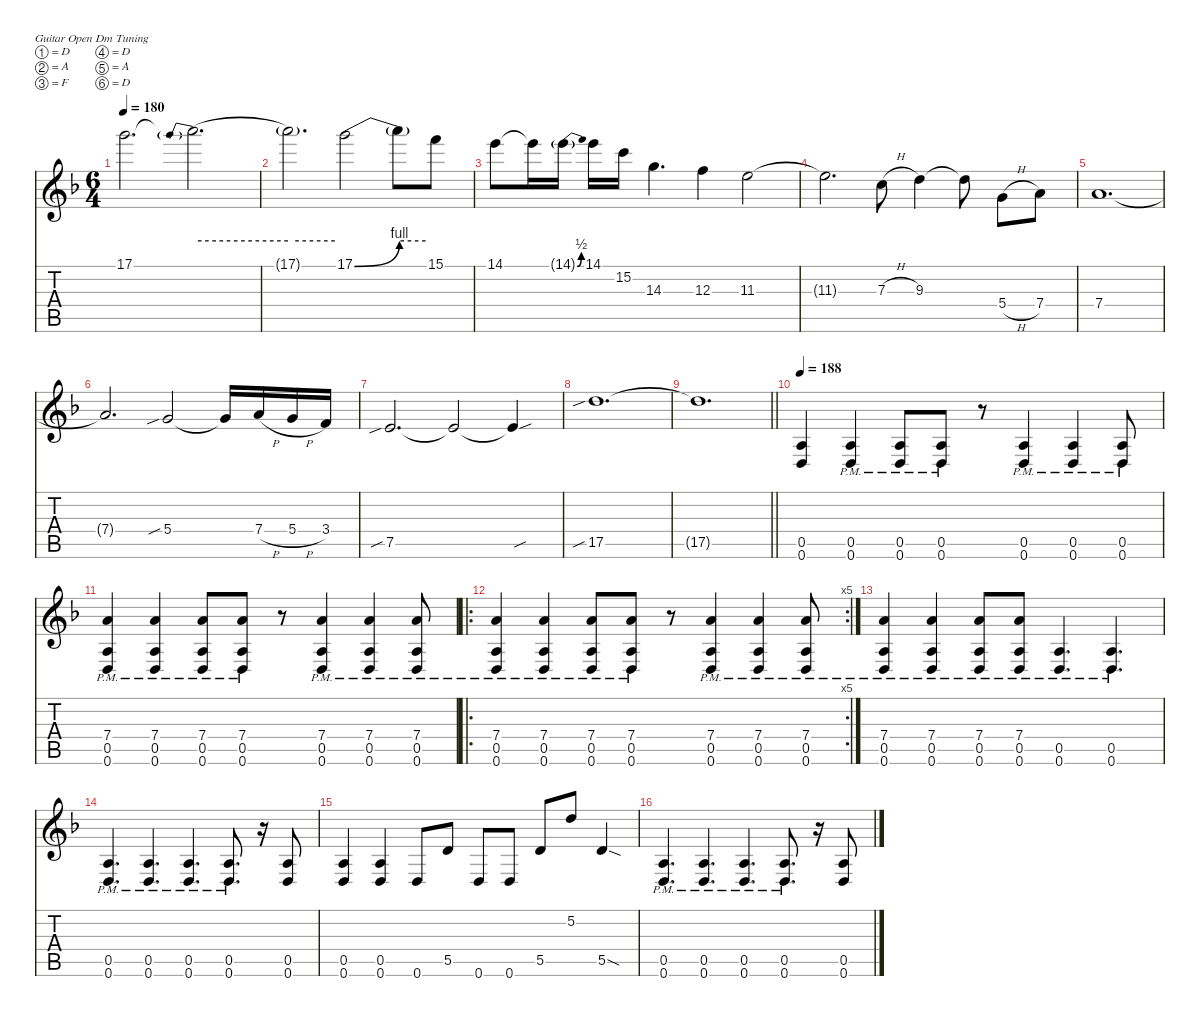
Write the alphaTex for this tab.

\defaultSystemsLayout 4
\hideDynamics
\bracketExtendMode nobrackets
\singleTrackTrackNamePolicy hidden
\multiTrackTrackNamePolicy hidden
\firstSystemTrackNameMode fullname
\firstSystemTrackNameOrientation horizontal
\otherSystemsTrackNameOrientation horizontal
\track ("Mikael Akerfeldt" "dist.guit.") {defaultSystemsLayout 4 instrument distortionguitar}
\staff {score tabs}
\tuning (D4 A3 F3 D3 A2 D2)
\ts (6 4)
\tempo 180
\clef g2
\ks dminor
17.1{t}.2{d dy f beam Down} 17.1{be (prebend 0 4 60 4) t}.2{d beam Down} |
17.1{be (hold 0 4 60 4) t}.2{d beam Down} 17.1{be (bend 0 0 60 4) acc forcenatural}.2{beam Down} 17.1{be (hold 0 4 60 4) t}.8{beam Down} 15.1{acc forcenatural}.8{beam Down} |
14.1{acc forcenatural}.8{beam Down} 14.1{t acc forcenatural}.16{beam Down} 14.1{be (bend 0 0 30 2) g acc forcenatural}.16{dy mf beam Down} 14.1{acc forcenatural}.16{dy f beam Down} 15.2{acc forcenatural}.16{beam Down} 14.3{acc forcenatural}.4{d beam Down} 12.3{acc forcenatural}.4{beam Down} 11.3{acc forcenatural}.2{beam Down} |
11.3{t acc forcenatural}.2{d beam Down} 7.3{h acc forcenatural}.8{beam Down} 9.3{acc forcenatural}.4{beam Down} 9.3{t acc forcenatural}.8{beam Down} 5.4{h acc forcenatural}.8{beam Down} 7.4{acc forcenatural}.8{beam Down} |
7.4{acc forcenatural}.1{d beam Up} |
7.4{t acc forcenatural}.2{d beam Up} 5.4{sib acc forcenatural}.2{beam Up} 5.4{t acc forcenatural}.16{beam Up} 7.4{h acc forcenatural}.16{beam Up} 5.4{h acc forcenatural}.16{beam Up} 3.4{acc forcenatural}.16{beam Up} |
7.5{sib acc forcenatural}.2{d beam Up} 7.5{t acc forcenatural}.2{beam Up} 7.5{sou t acc forcenatural}.4{beam Up} |
17.5{sib acc forcenatural}.1{d beam Down} |
\barLineRight lightlight
17.5{t acc forcenatural}.1{d beam Down} |
\tempo 188
(0.5{acc forcenatural} 0.6{acc forcenatural}).4{beam Up} (0.5{pm acc forcenatural} 0.6{pm acc forcenatural}).4{beam Up} (0.5{pm acc forcenatural} 0.6{pm acc forcenatural}).8{beam Up} (0.5{pm acc forcenatural} 0.6{pm acc forcenatural}).8{beam Up} r.8{beam Up} (0.5{pm acc forcenatural} 0.6{pm acc forcenatural}).4{beam Up} (0.5{pm acc forcenatural} 0.6{pm acc forcenatural}).4{beam Up} (0.5{pm acc forcenatural} 0.6{pm acc forcenatural}).8{beam Up} |
(7.4{pm acc forcenatural} 0.5{pm acc forcenatural} 0.6{pm acc forcenatural}).4{beam Up} (7.4{pm acc forcenatural} 0.5{pm acc forcenatural} 0.6{pm acc forcenatural}).4{beam Up} (7.4{pm acc forcenatural} 0.5{pm acc forcenatural} 0.6{pm acc forcenatural}).8{beam Up} (7.4{pm acc forcenatural} 0.5{pm acc forcenatural} 0.6{pm acc forcenatural}).8{beam Up} r.8{beam Up} (7.4{pm acc forcenatural} 0.5{pm acc forcenatural} 0.6{pm acc forcenatural}).4{beam Up} (7.4{pm acc forcenatural} 0.5{pm acc forcenatural} 0.6{pm acc forcenatural}).4{beam Up} (7.4{pm acc forcenatural} 0.5{pm acc forcenatural} 0.6{pm acc forcenatural}).8{beam Up} |
\ro
\rc 5
(7.4{pm acc forcenatural} 0.5{pm acc forcenatural} 0.6{pm acc forcenatural}).4{beam Up} (7.4{pm acc forcenatural} 0.5{pm acc forcenatural} 0.6{pm acc forcenatural}).4{beam Up} (7.4{pm acc forcenatural} 0.5{pm acc forcenatural} 0.6{pm acc forcenatural}).8{beam Up} (7.4{pm acc forcenatural} 0.5{pm acc forcenatural} 0.6{pm acc forcenatural}).8{beam Up} r.8{beam Up} (7.4{pm acc forcenatural} 0.5{pm acc forcenatural} 0.6{pm acc forcenatural}).4{beam Up} (7.4{pm acc forcenatural} 0.5{pm acc forcenatural} 0.6{pm acc forcenatural}).4{beam Up} (7.4{pm acc forcenatural} 0.5{pm acc forcenatural} 0.6{pm acc forcenatural}).8{beam Up} |
(7.4{pm acc forcenatural} 0.5{pm acc forcenatural} 0.6{pm acc forcenatural}).4{beam Up} (7.4{pm acc forcenatural} 0.5{pm acc forcenatural} 0.6{pm acc forcenatural}).4{beam Up} (7.4{pm acc forcenatural} 0.5{pm acc forcenatural} 0.6{pm acc forcenatural}).8{beam Up} (7.4{pm acc forcenatural} 0.5{pm acc forcenatural} 0.6{pm acc forcenatural}).8{beam Up} (0.5{pm acc forcenatural} 0.6{pm acc forcenatural}).4{d beam Up} (0.5{pm acc forcenatural} 0.6{pm acc forcenatural}).4{d beam Up} |
(0.5{pm acc forcenatural} 0.6{pm acc forcenatural}).4{d beam Up} (0.5{pm acc forcenatural} 0.6{pm acc forcenatural}).4{d beam Up} (0.5{pm acc forcenatural} 0.6{pm acc forcenatural}).4{d beam Up} (0.5{pm acc forcenatural} 0.6{pm acc forcenatural}).8{d beam Up} r.16{beam Up} (0.5{acc forcenatural} 0.6{acc forcenatural}).8{beam Up} |
(0.5{acc forcenatural} 0.6{acc forcenatural}).4{beam Up} (0.5{acc forcenatural} 0.6{acc forcenatural}).4{beam Up} 0.6{acc forcenatural}.8{beam Up} 5.5{acc forcenatural}.8{beam Up} 0.6{acc forcenatural}.8{beam Up} 0.6{acc forcenatural}.8{beam Up} 5.5{acc forcenatural}.8{beam Up} 5.2{acc forcenatural}.8{beam Up} 5.5{sod acc forcenatural}.4{beam Up} |
(0.5{pm acc forcenatural} 0.6{pm acc forcenatural}).4{d beam Up} (0.5{pm acc forcenatural} 0.6{pm acc forcenatural}).4{d beam Up} (0.5{pm acc forcenatural} 0.6{pm acc forcenatural}).4{d beam Up} (0.5{pm acc forcenatural} 0.6{pm acc forcenatural}).8{d beam Up} r.16{beam Up} (0.5{acc forcenatural} 0.6{acc forcenatural}).8{beam Up}
